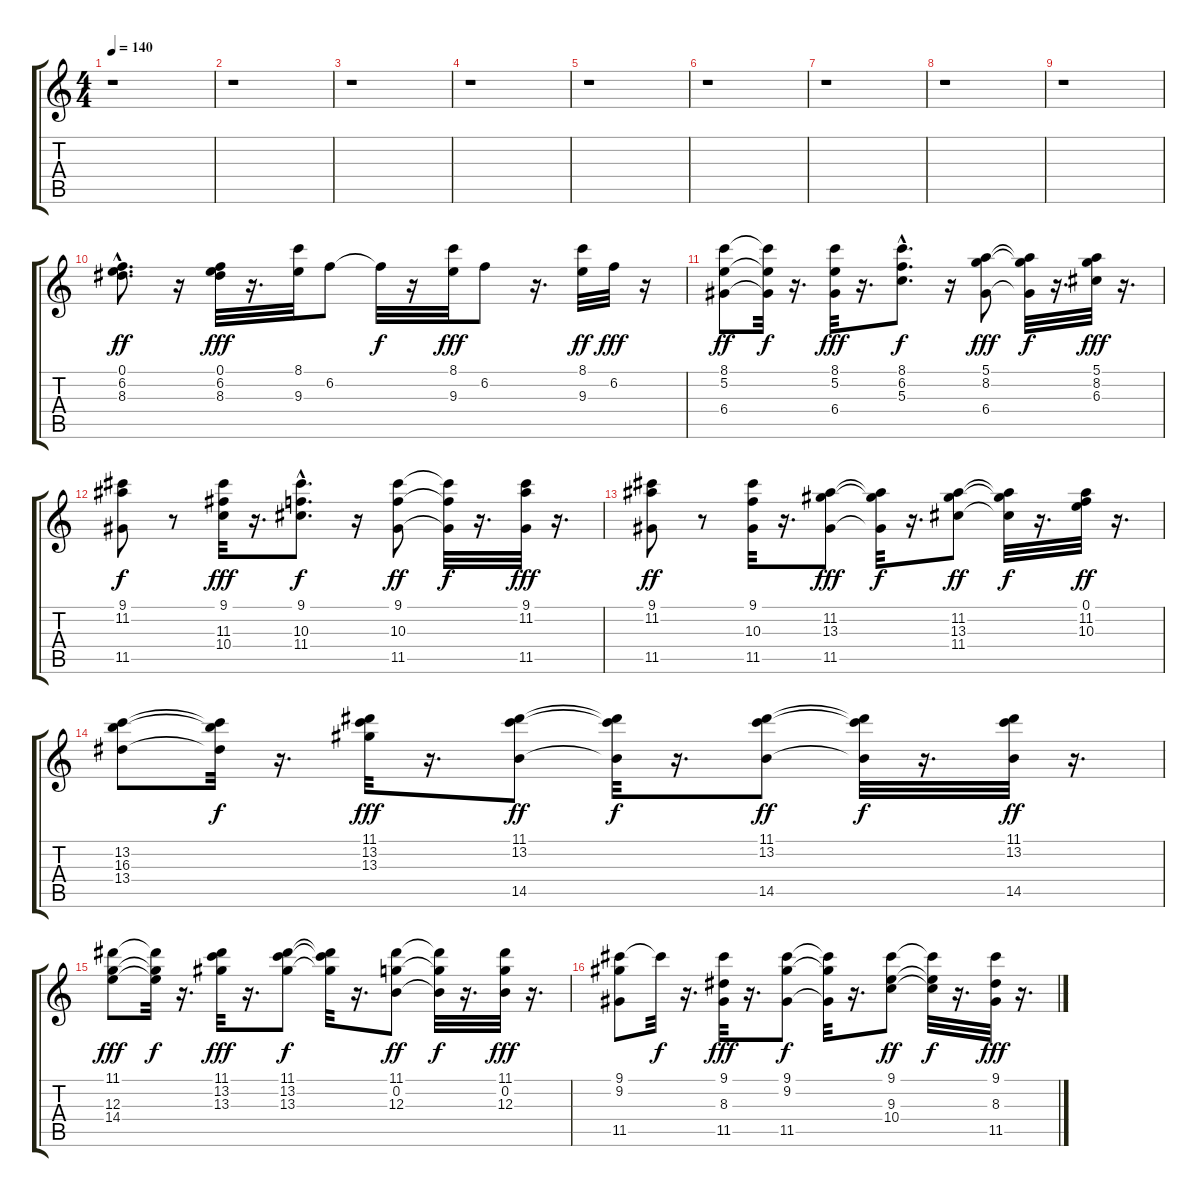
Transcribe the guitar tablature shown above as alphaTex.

\track "" {instrument electricguitarclean}
\staff {score tabs}
\tuning (E4 B3 G3 D3 A2 E2) {hide}
\ts (4 4)
\tempo 140
\clef g2
\ks c
r.1{dy f} |
r.1 |
r.1 |
r.1 |
r.1 |
r.1 |
r.1 |
r.1 |
r.1 |
(0.1 6.2 8.3{hac}).8{d dy ff balance 8} r.16 (0.1 6.2 8.3).32{dy fff} r.16{d} (8.1 9.3).32 6.2.8 6.2{t}.32{dy f} r.16 (8.1 9.3).32{dy fff} 6.2.8 r.16{d} (8.1 9.3).32{dy ff} 6.2.32{dy fff} r.16 |
(8.1 5.2 6.4).8{dy ff} (8.1{t} 5.2{t} 6.4{t}).32{dy f} r.16{d} (8.1 5.2 6.4).32{dy fff} r.16{d} (8.1{hac} 6.2 5.3).8{d dy f} r.16 (5.1 8.2 6.4).8{dy fff} (5.1{t} 8.2{t} 6.4{t}).32{dy f} r.16{d} (5.1 8.2 6.3).32{dy fff} r.16{d} |
(9.1 11.2 11.5).8{dy f} r.8 (9.1 11.3 10.4).32{dy fff} r.16{d} (9.1{hac} 10.3 11.4).8{d dy f} r.16 (9.1 10.3 11.5).8{dy ff} (9.1{t} 10.3{t} 11.5{t}).32{dy f} r.16{d} (9.1 11.2 11.5).32{dy fff} r.16{d} |
(9.1 11.2 11.5).8{dy ff} r.8 (9.1 10.3 11.5).32 r.16{d} (11.2 13.3 11.5).8{dy fff} (11.2{t} 13.3{t} 11.5{t}).32{dy f} r.16{d} (11.2 13.3 11.4).8{dy ff} (11.2{t} 13.3{t} 11.4{t}).32{dy f} r.16{d} (0.1 11.2 10.3).32{dy ff} r.16{d} |
(13.2 16.3 13.4).8 (13.2{t} 16.3{t} 13.4{t}).32{dy f} r.16{d} (11.1 13.2 13.3).32{dy fff} r.16{d} (11.1 13.2 14.5).8{dy ff} (11.1{t} 13.2{t} 14.5{t}).32{dy f} r.16{d} (11.1 13.2 14.5).8{dy ff} (11.1{t} 13.2{t} 14.5{t}).32{dy f} r.16{d} (11.1 13.2 14.5).32{dy ff} r.16{d} |
(11.1 12.3 14.4).8{dy fff} (11.1{t} 12.3{t} 14.4{t}).32{dy f} r.16{d} (11.1 13.2 13.3).32{dy fff} r.16{d} (11.1 13.2 13.3).8{dy f} (11.1{t} 13.2{t} 13.3{t}).32 r.16{d} (11.1 0.2 12.3).8{dy ff} (11.1{t} 0.2{t} 12.3{t}).32{dy f} r.16{d} (11.1 0.2 12.3).32{dy fff} r.16{d} |
(9.1 9.2 11.5).8 9.1{t}.32{dy f} r.16{d} (9.1 8.3 11.5).32{dy fff} r.16{d} (9.1 9.2 11.5).8{dy f} (9.1{t} 9.2{t} 11.5{t}).32 r.16{d} (9.1 9.3 10.4).8{dy ff} (9.1{t} 9.3{t} 10.4{t}).32{dy f} r.16{d} (9.1 8.3 11.5).32{dy fff} r.16{d}
